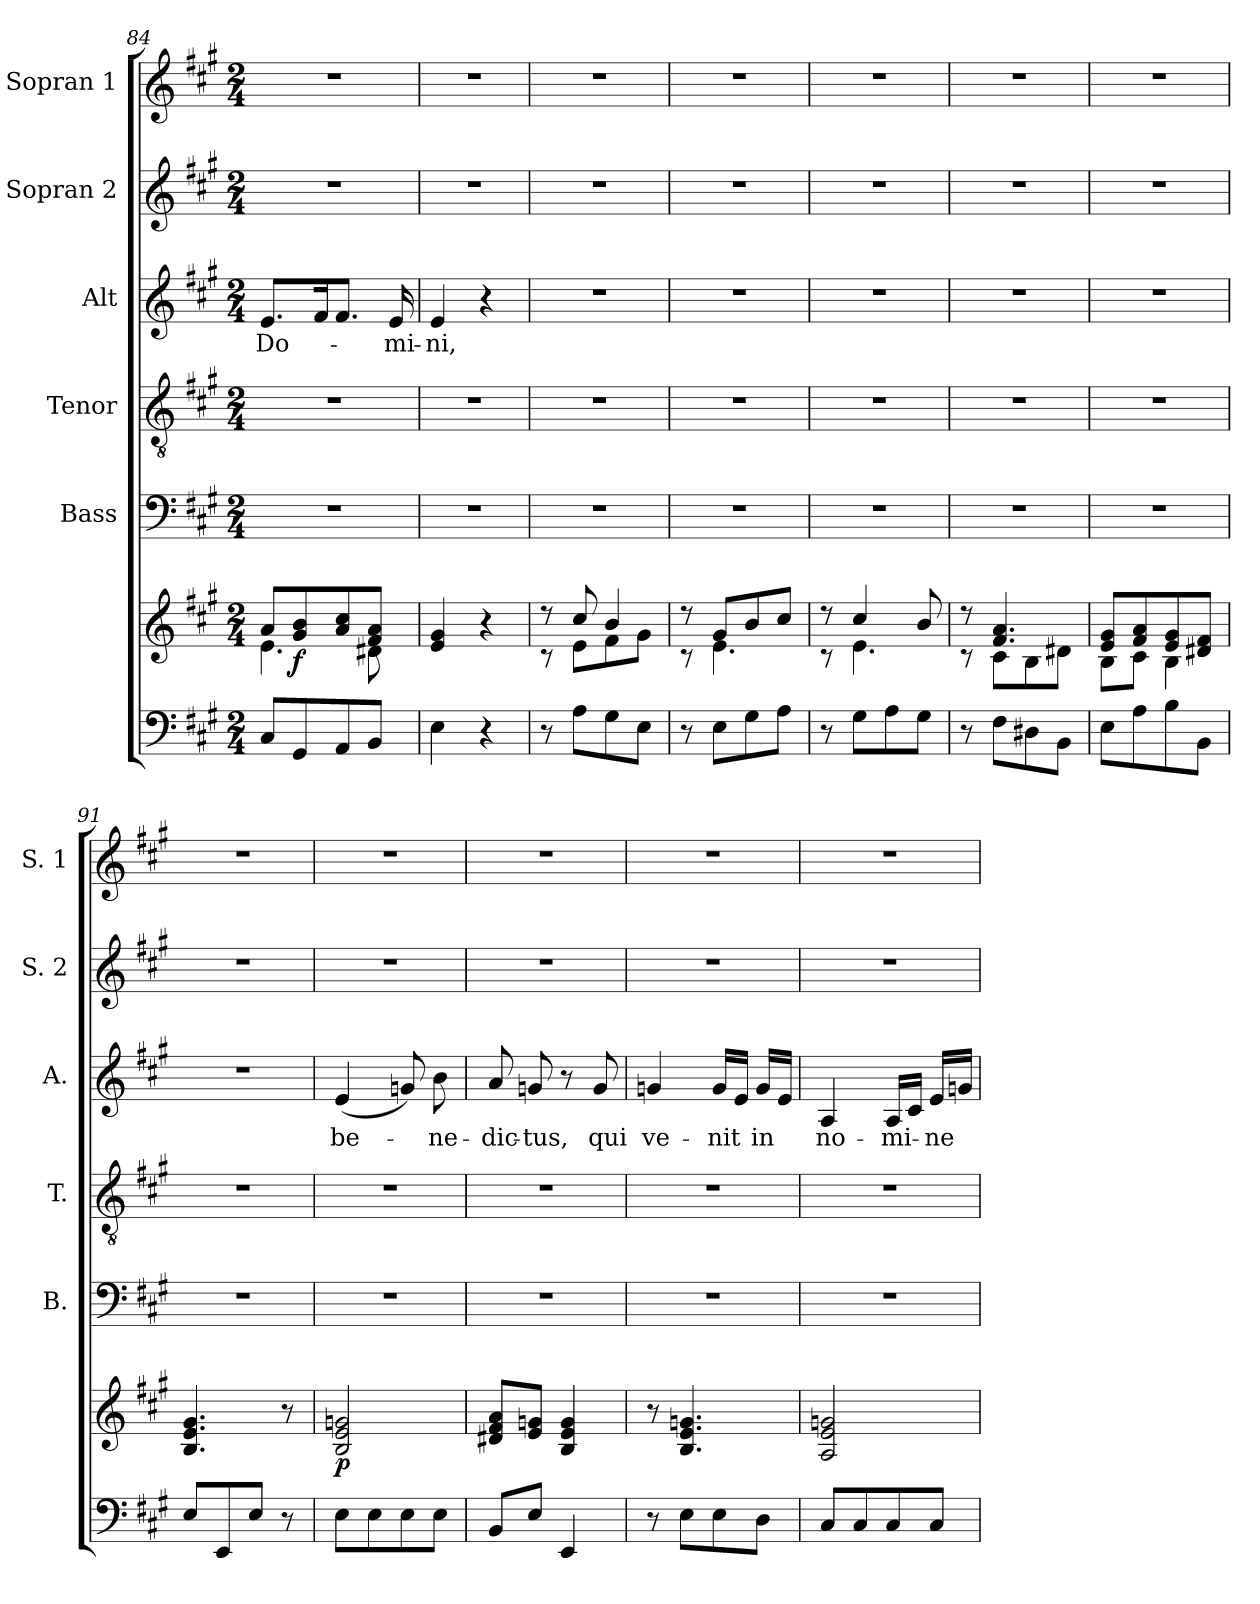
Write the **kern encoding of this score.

**kern	**kern	**dynam	**kern	**kern	**kern	**text	**kern	**kern
*part6	*part6	*part6	*part5	*part4	*part3	*part3	*part2	*part1
*staff7	*staff6	*staff6/7	*staff5	*staff4	*staff3	*staff3	*staff2	*staff1
*	*	*	*I"Bass	*I"Tenor	*I"Alt	*	*I"Sopran 2	*I"Sopran 1
*	*	*	*I'B.	*I'T.	*I'A.	*	*I'S. 2	*I'S. 1
*clefF4	*clefG2	*	*clefF4	*clefGv2	*clefG2	*	*clefG2	*clefG2
*k[f#c#g#]	*k[f#c#g#]	*	*k[f#c#g#]	*k[f#c#g#]	*k[f#c#g#]	*	*k[f#c#g#]	*k[f#c#g#]
*A:	*A:	*	*A:	*A:	*A:	*	*A:	*A:
*M2/4	*M2/4	*	*M2/4	*M2/4	*M2/4	*	*M2/4	*M2/4
=84	=84	=84	=84	=84	=84	=84	=84	=84
*	*^	*	*	*	*	*	*	*
!	!	!	!	!	!	!	!LO:LY:b	!	!
8C#/L	8a/L	4.e\	.	2r	2r	8.e/L	Do-	2r	2r
!	!	!	!LO:DY:b	!	!	!	!	!	!
8GG#/	8g#/ 8b/	.	f	.	.	.	.	.	.
.	.	.	.	.	.	16f#/k	.	.	.
8AA/	8a/ 8cc#/	.	.	.	.	8.f#/J	.	.	.
8BB/J	8f#/ 8a/J	8d#X\	.	.	.	.	.	.	.
!	!	!	!	!	!	!	!LO:LY:b	!	!
.	.	.	.	.	.	16e/	-mi-	.	.
*	*v	*v	*	*	*	*	*	*	*
=85	=85	=85	=85	=85	=85	=85	=85	=85
!	!	!	!	!	!	!LO:LY:b	!	!
4E\	4e/ 4g#/	.	2r	2r	4e/	-ni,	2r	2r
4r	4r	.	.	.	4r	.	.	.
=86	=86	=86	=86	=86	=86	=86	=86	=86
*	*^	*	*	*	*	*	*	*
8r	8r	8r	.	2r	2r	2r	.	2r	2r
8A\L	8cc#/	8e\L	.	.	.	.	.	.	.
8G#\	4b/	8f#\	.	.	.	.	.	.	.
8E\J	.	8g#\J	.	.	.	.	.	.	.
!!LO:PB:g=z
=87	=87	=87	=87	=87	=87	=87	=87	=87	=87
8r	8r	8r	.	2r	2r	2r	.	2r	2r
8E\L	8g#/L	4.e\	.	.	.	.	.	.	.
8G#\	8b/	.	.	.	.	.	.	.	.
8A\J	8cc#/J	.	.	.	.	.	.	.	.
=88	=88	=88	=88	=88	=88	=88	=88	=88	=88
8r	8r	8r	.	2r	2r	2r	.	2r	2r
8G#\L	4cc#/	4.e\	.	.	.	.	.	.	.
8A\	.	.	.	.	.	.	.	.	.
8G#\J	8b/	.	.	.	.	.	.	.	.
=89	=89	=89	=89	=89	=89	=89	=89	=89	=89
8r	8r	8r	.	2r	2r	2r	.	2r	2r
8F#\L	4.f#/ 4.a/	8c#\L	.	.	.	.	.	.	.
8D#X\	.	8B\	.	.	.	.	.	.	.
8BB\J	.	8d#X\J	.	.	.	.	.	.	.
=90	=90	=90	=90	=90	=90	=90	=90	=90	=90
8E\L	8e/ 8g#/L	8B\L	.	2r	2r	2r	.	2r	2r
8A\	8f#/ 8a/	8c#\J	.	.	.	.	.	.	.
8B\	8e/ 8g#/	4B\	.	.	.	.	.	.	.
8BB\J	8d#X/ 8f#/J	.	.	.	.	.	.	.	.
*	*v	*v	*	*	*	*	*	*	*
=91	=91	=91	=91	=91	=91	=91	=91	=91
8E/L	4.B/ 4.e/ 4.g#/	.	2r	2r	2r	.	2r	2r
8EE/	.	.	.	.	.	.	.	.
8E/J	.	.	.	.	.	.	.	.
8r	8r	.	.	.	.	.	.	.
=92	=92	=92	=92	=92	=92	=92	=92	=92
!	!	!LO:DY:b	!	!	!	!LO:LY:b	!	!
8E\L	2B/ 2e/ 2gn/	p	2r	2r	(<4e/	be-	2r	2r
8E\	.	.	.	.	.	.	.	.
8E\	.	.	.	.	8gn/)	.	.	.
!	!	!	!	!	!	!LO:LY:b	!	!
8E\J	.	.	.	.	8b\	-ne-	.	.
=93	=93	=93	=93	=93	=93	=93	=93	=93
!	!	!	!	!	!	!LO:LY:b	!	!
8BB/L	8d#X/ 8f#/ 8a/L	.	2r	2r	8a/	-dic-	2r	2r
!	!	!	!	!	!	!LO:LY:b	!	!
8E/J	8e/ 8gn/J	.	.	.	8gn/	-tus,	.	.
4EE/	4B/ 4e/ 4g/	.	.	.	8r	.	.	.
!	!	!	!	!	!	!LO:LY:b	!	!
.	.	.	.	.	8g/	qui	.	.
=94	=94	=94	=94	=94	=94	=94	=94	=94
!	!	!	!	!	!	!LO:LY:b	!	!
8r	8r	.	2r	2r	4gn/	ve-	2r	2r
8E\L	4.B/ 4.e/ 4.gn/	.	.	.	.	.	.	.
!	!	!	!	!	!	!LO:LY:b	!	!
8E\	.	.	.	.	16g/LL	-nit	.	.
.	.	.	.	.	16e/JJ	.	.	.
!	!	!	!	!	!	!LO:LY:b	!	!
8D\J	.	.	.	.	16g/LL	in	.	.
.	.	.	.	.	16e/JJ	.	.	.
!!LO:LB:g=z
=95	=95	=95	=95	=95	=95	=95	=95	=95
!	!	!	!	!	!	!LO:LY:b	!	!
8C#/L	2A/ 2e/ 2gn/	.	2r	2r	4A/	no-	2r	2r
8C#/	.	.	.	.	.	.	.	.
!	!	!	!	!	!	!LO:LY:b	!	!
8C#/	.	.	.	.	16A/LL	-mi-	.	.
.	.	.	.	.	16c#/JJ	.	.	.
!	!	!	!	!	!	!LO:LY:b	!	!
8C#/J	.	.	.	.	16e/LL	-ne	.	.
.	.	.	.	.	16gn/JJ	.	.	.
=	=	=	=	=	=	=	=	=
*-	*-	*-	*-	*-	*-	*-	*-	*-
